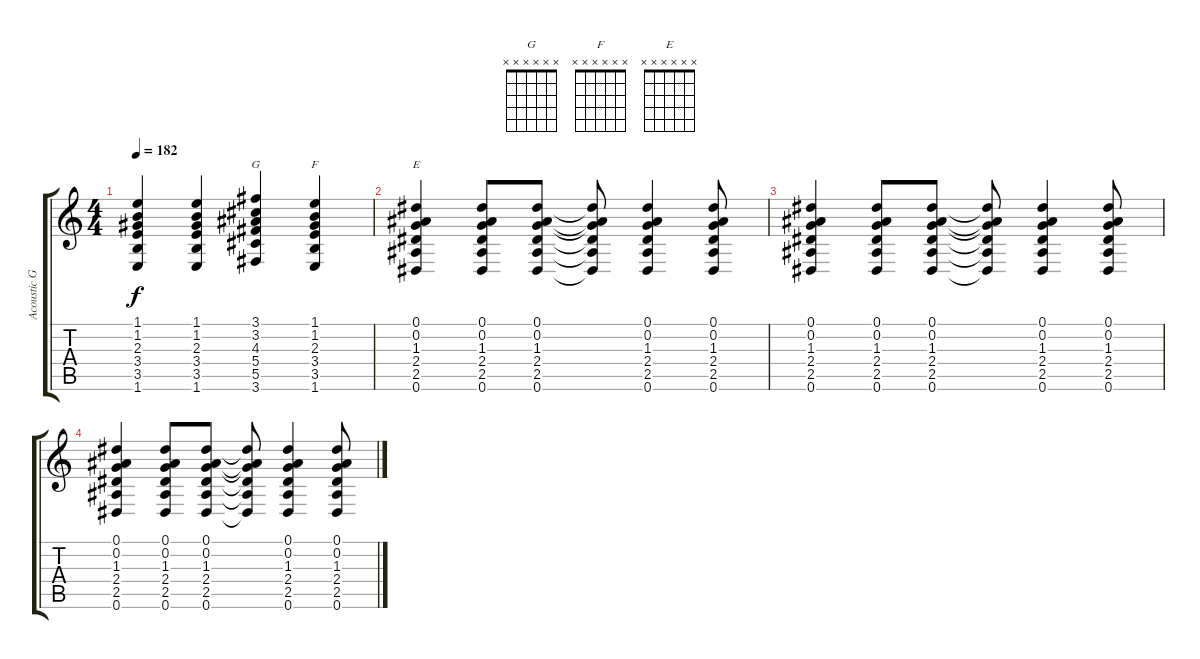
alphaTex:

\track ("Acoustic Guitar 3 (Izzy)" "Acoustic G") {instrument acousticguitarnylon}
\staff {score tabs}
\tuning (Eb4 Bb3 Gb3 Db3 Ab2 Eb2) {hide}
\chord ("G" x x x x x x)
\chord ("F" x x x x x x)
\chord ("E" x x x x x x)
\ts (4 4)
\tempo 182
\clef g2
\ks c
(1.1 1.2 2.3 3.4 3.5 1.6).4{dy f} (1.1 1.2 2.3 3.4 3.5 1.6).4 (3.1 3.2 4.3 5.4 5.5 3.6).4{ch "G"} (1.1 1.2 2.3 3.4 3.5 1.6).4{ch "F"} |
(0.1 0.2 1.3 2.4 2.5 0.6).4{ch "E"} (0.1 0.2 1.3 2.4 2.5 0.6).8 (0.1 0.2 1.3 2.4 2.5 0.6).8 (0.1{t} 0.2{t} 1.3{t} 2.4{t} 2.5{t} 0.6{t}).8 (0.1 0.2 1.3 2.4 2.5 0.6).4 (0.1 0.2 1.3 2.4 2.5 0.6).8 |
(0.1 0.2 1.3 2.4 2.5 0.6).4 (0.1 0.2 1.3 2.4 2.5 0.6).8 (0.1 0.2 1.3 2.4 2.5 0.6).8 (0.1{t} 0.2{t} 1.3{t} 2.4{t} 2.5{t} 0.6{t}).8 (0.1 0.2 1.3 2.4 2.5 0.6).4 (0.1 0.2 1.3 2.4 2.5 0.6).8 |
(0.1 0.2 1.3 2.4 2.5 0.6).4 (0.1 0.2 1.3 2.4 2.5 0.6).8 (0.1 0.2 1.3 2.4 2.5 0.6).8 (0.1{t} 0.2{t} 1.3{t} 2.4{t} 2.5{t} 0.6{t}).8 (0.1 0.2 1.3 2.4 2.5 0.6).4 (0.1 0.2 1.3 2.4 2.5 0.6).8
